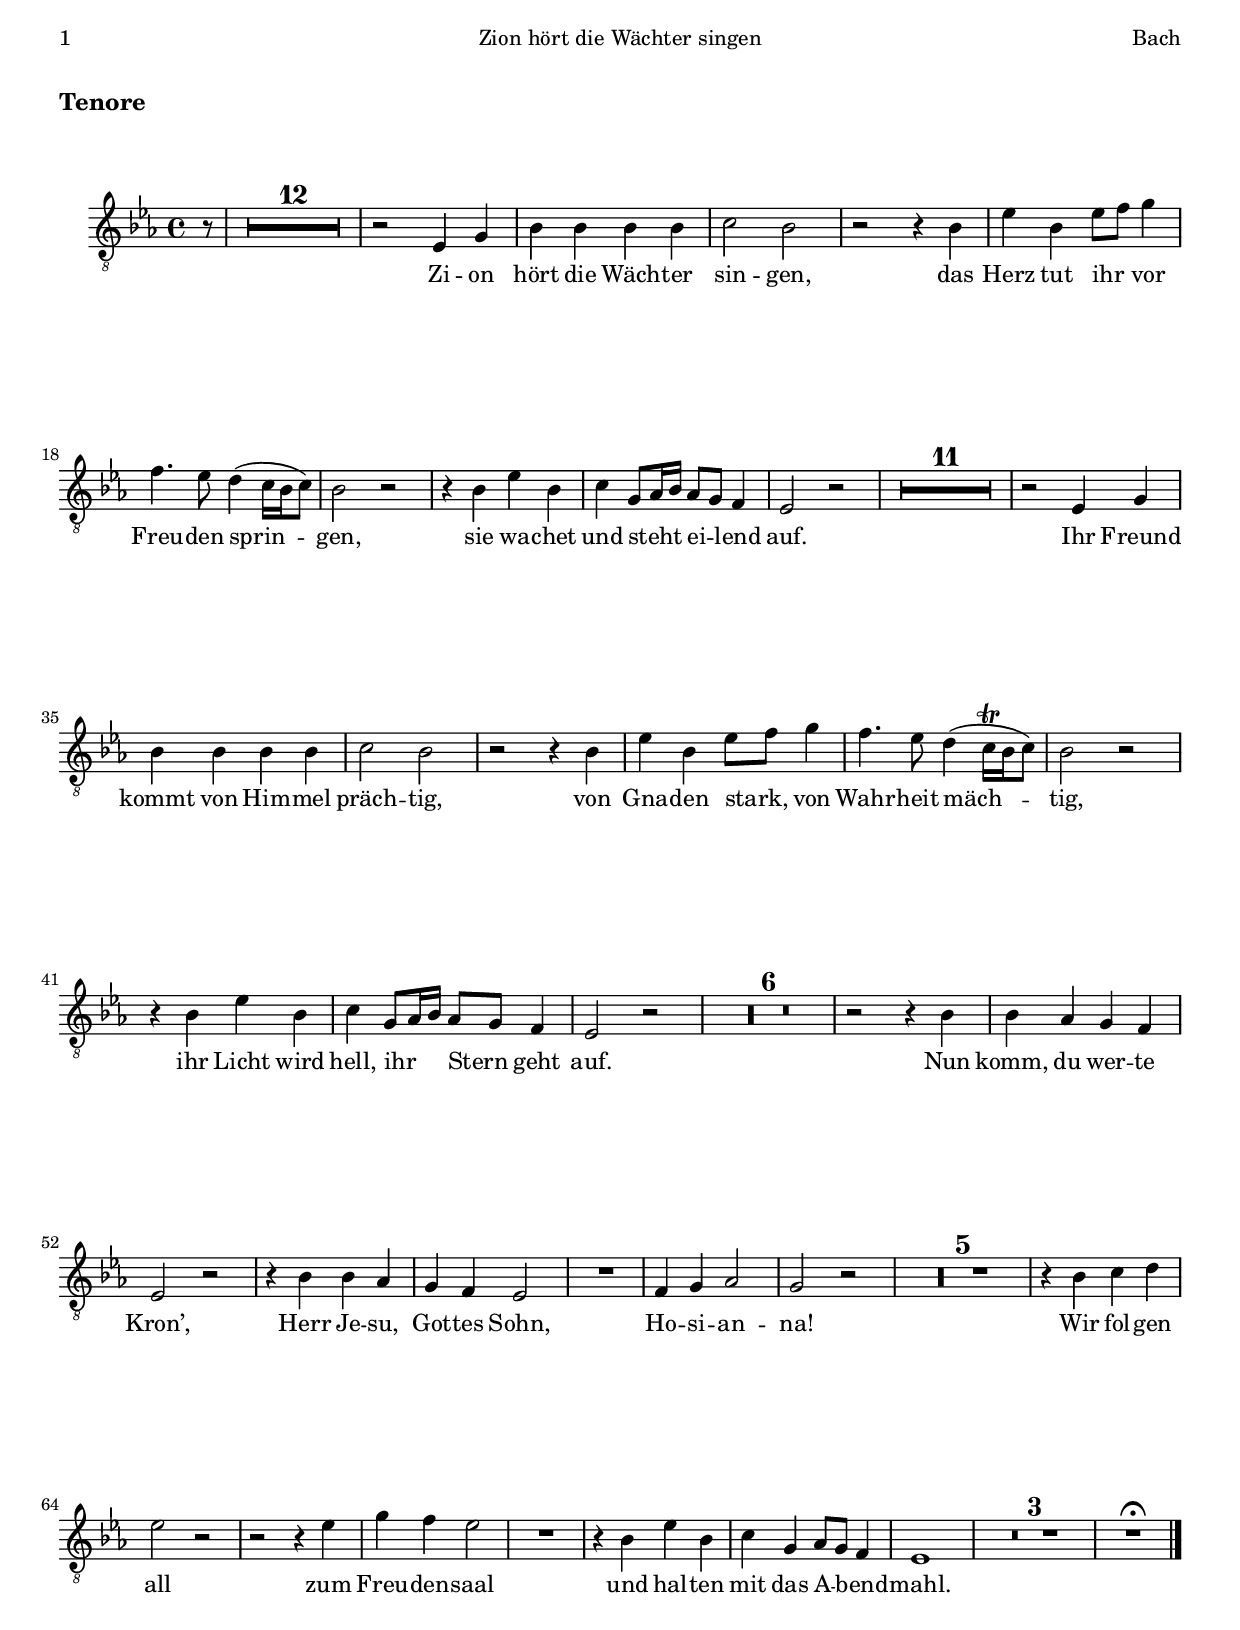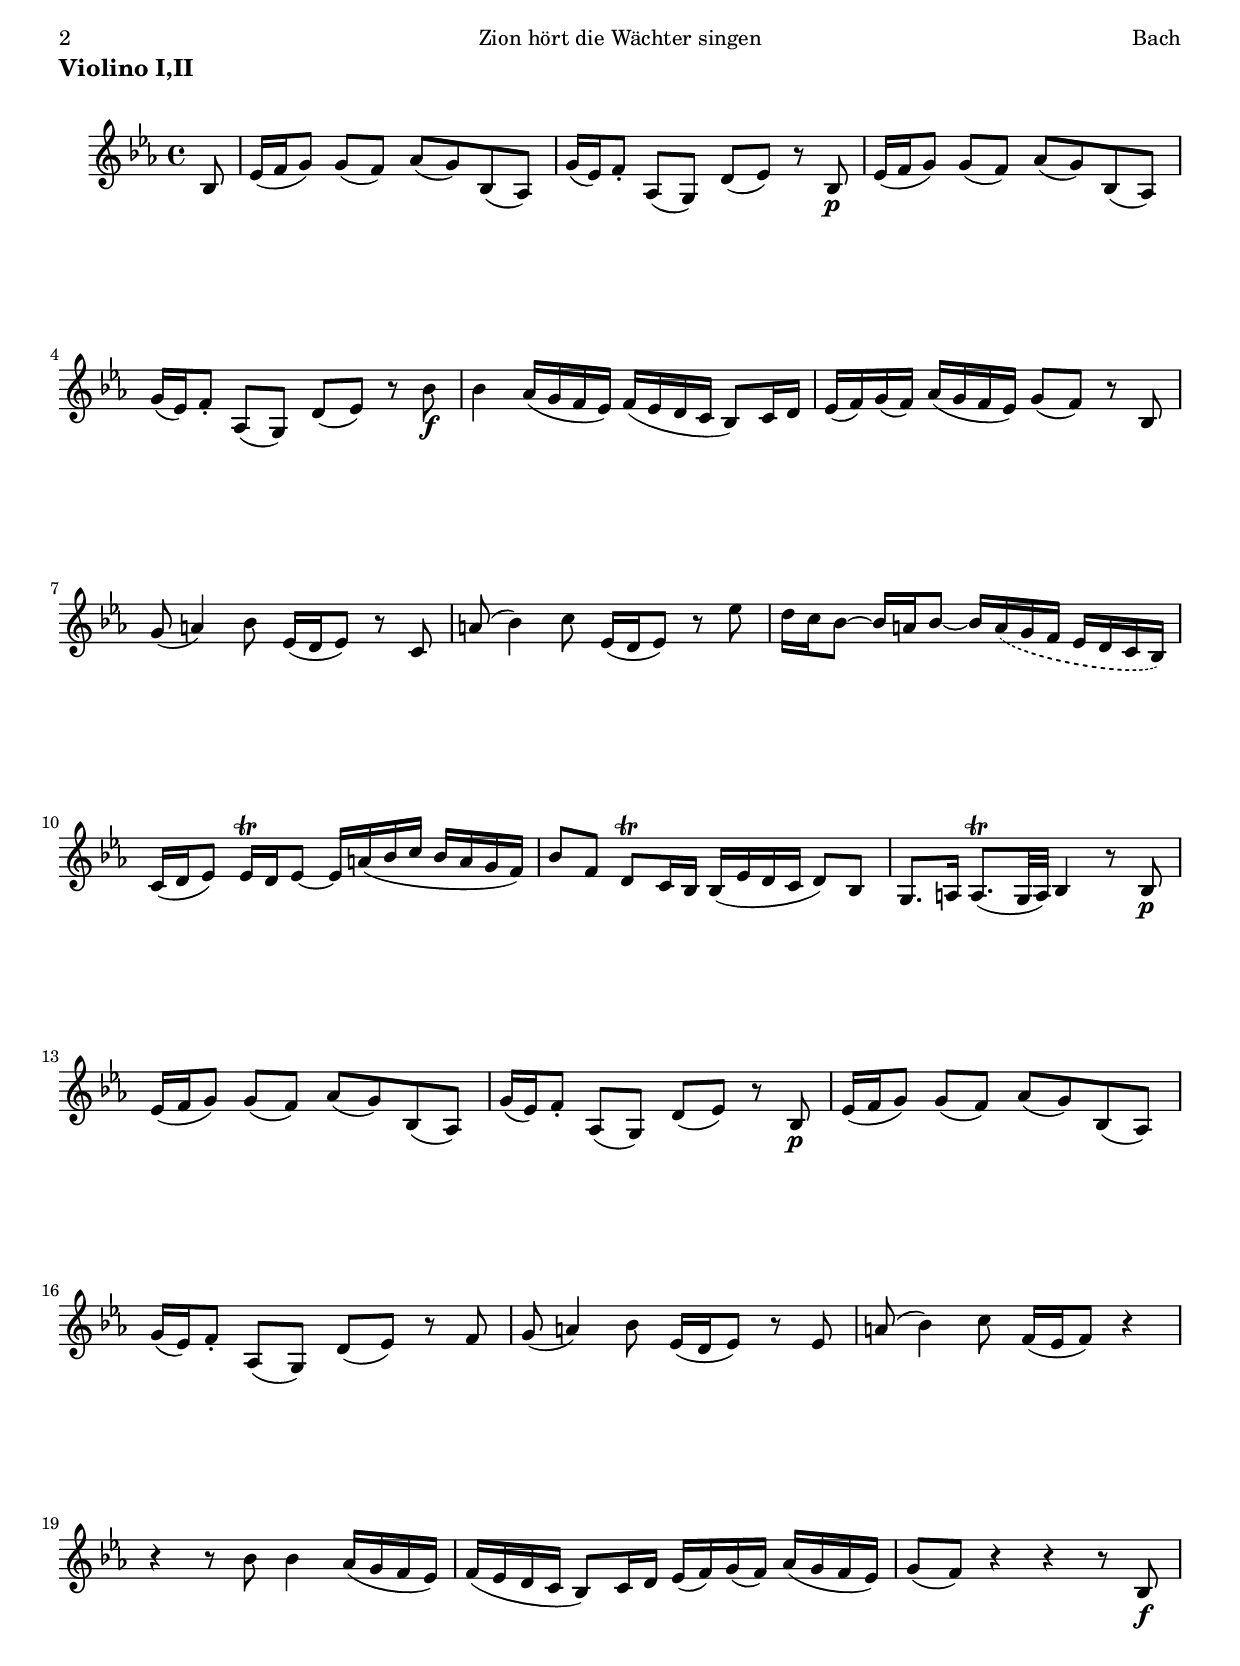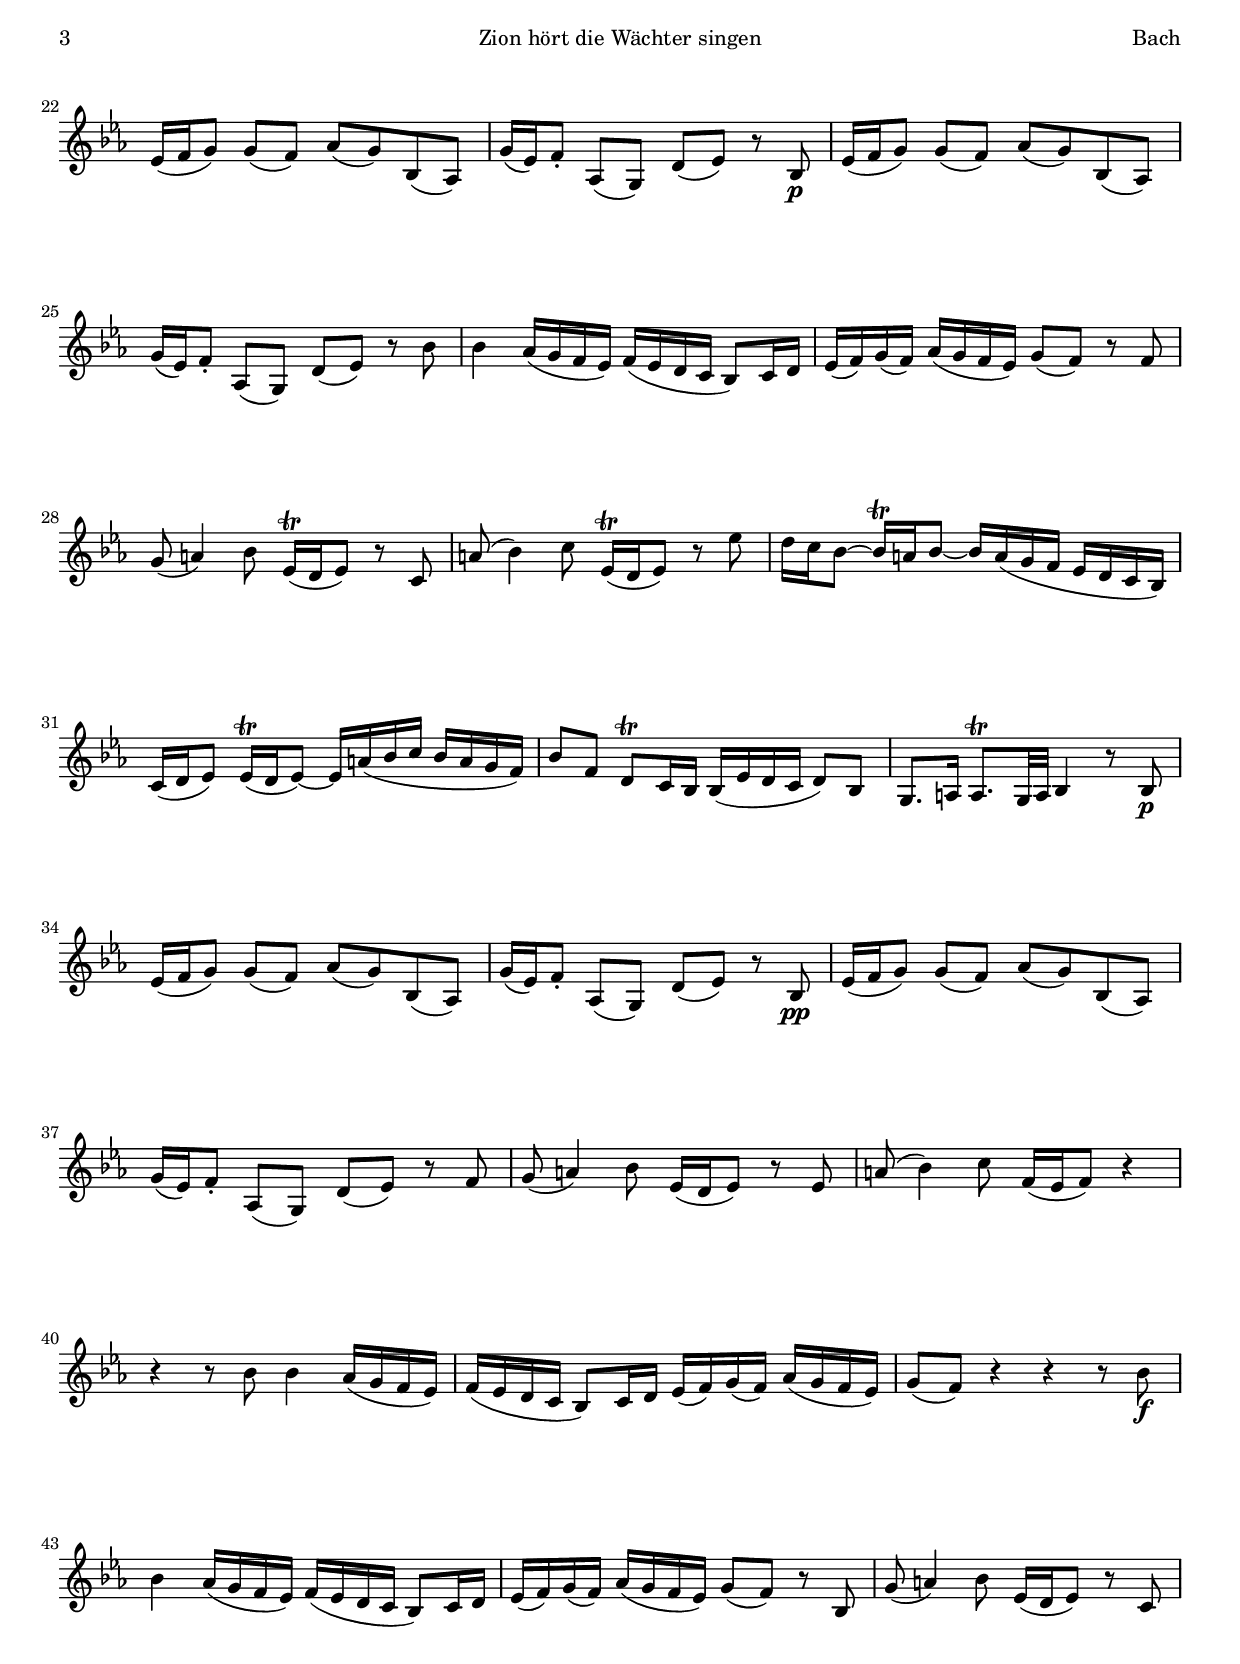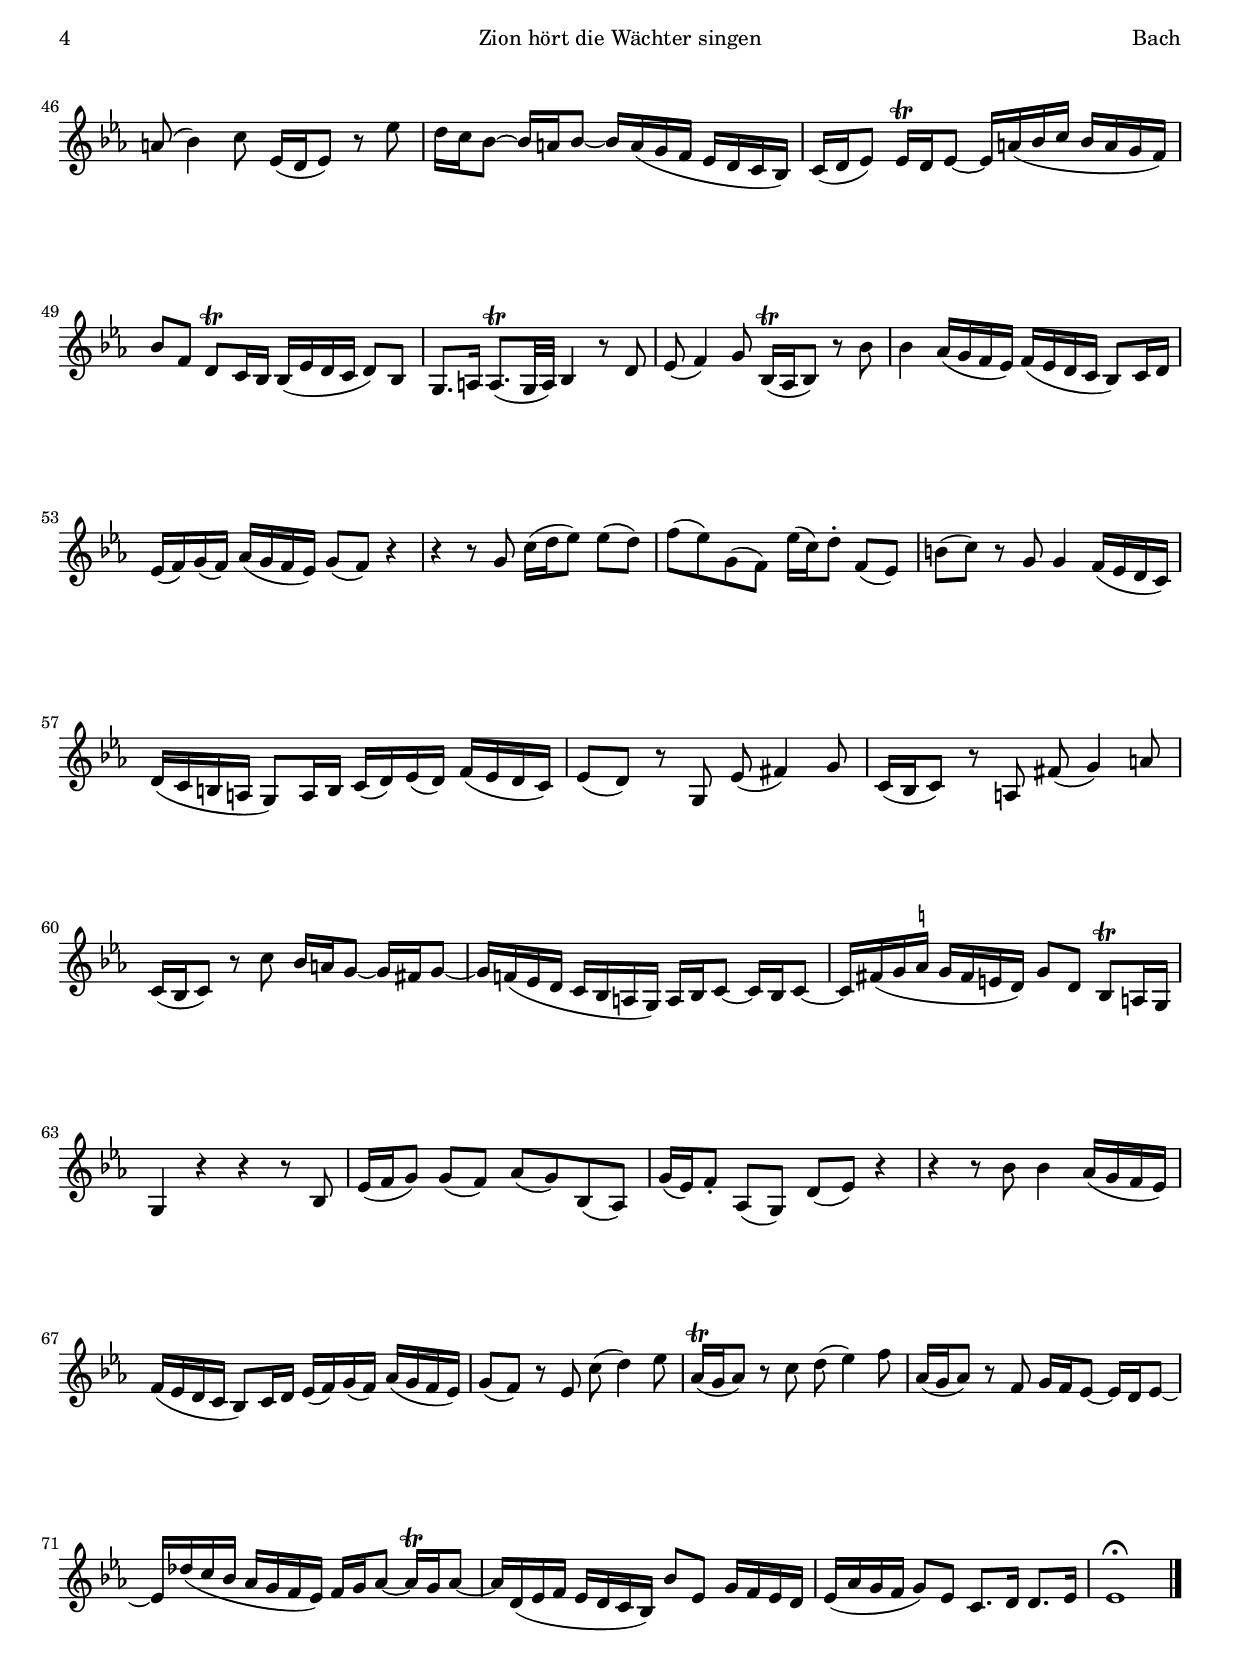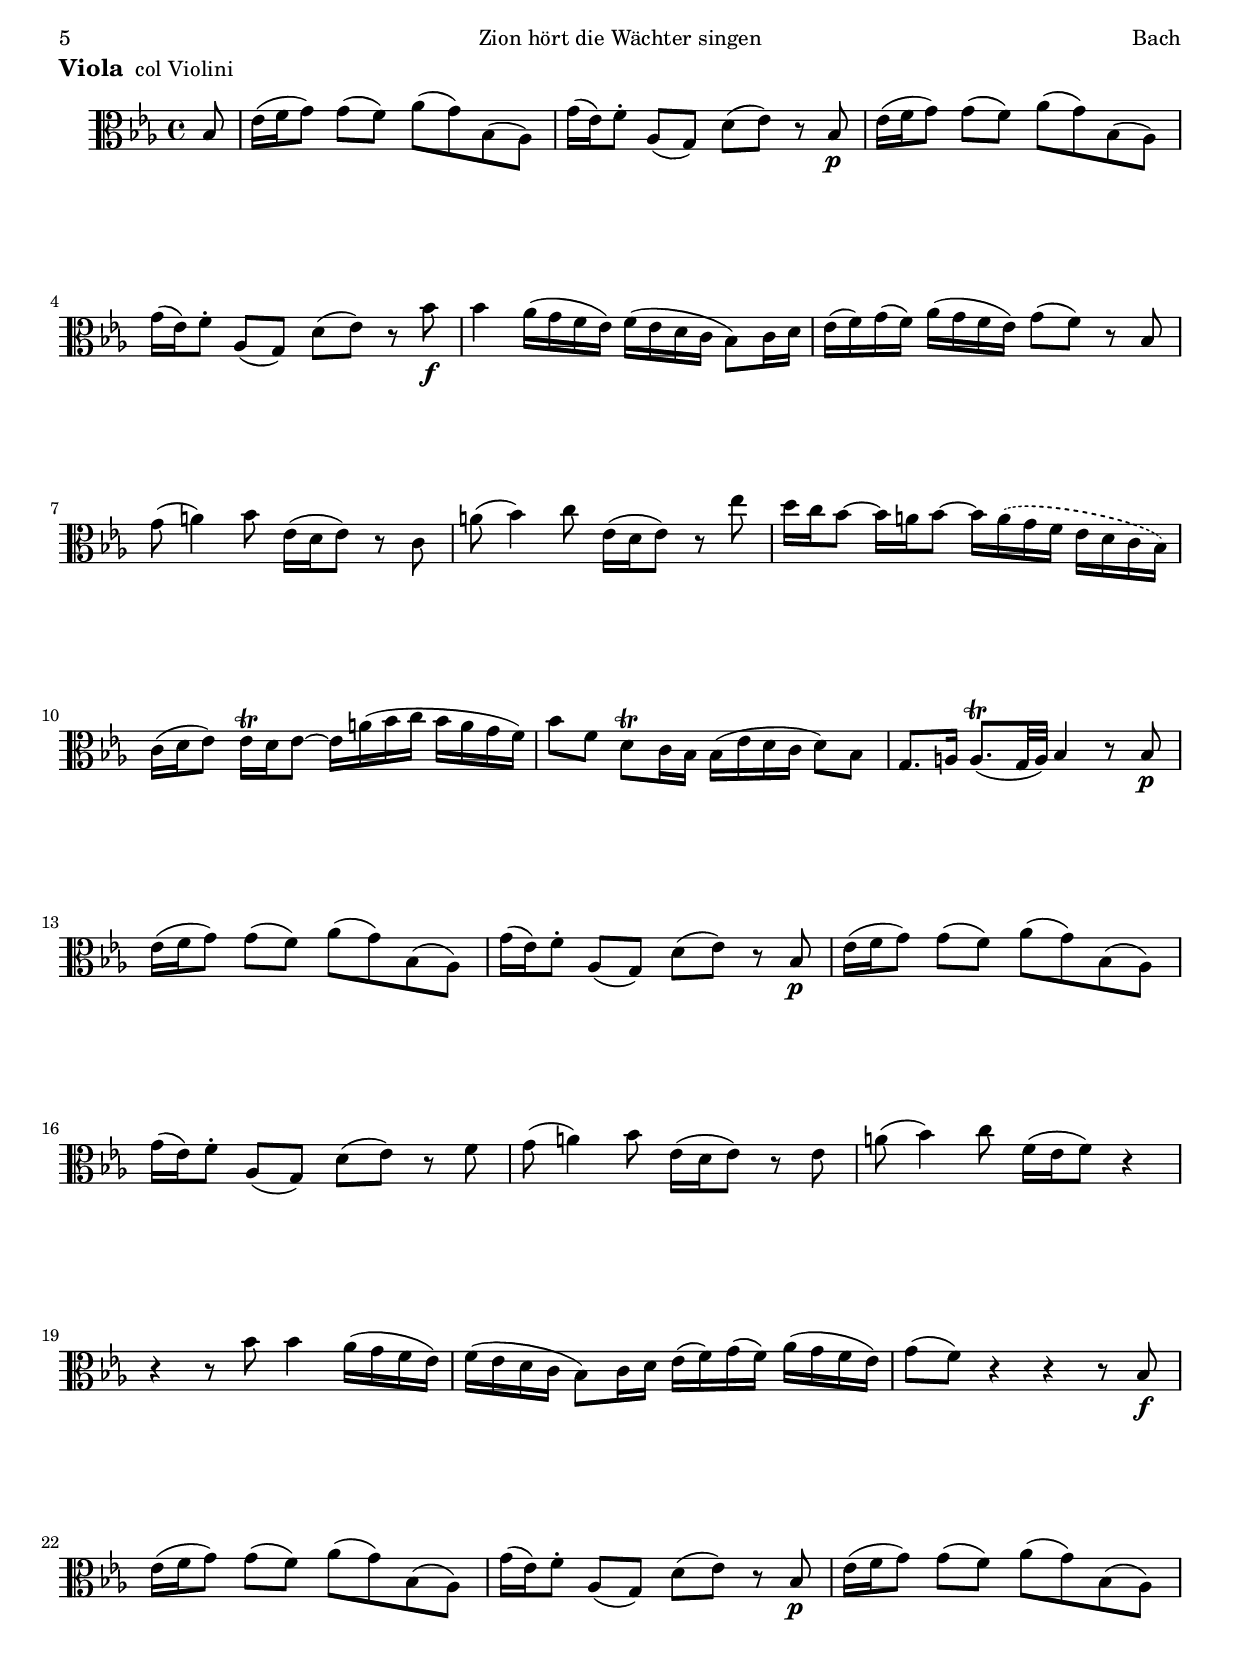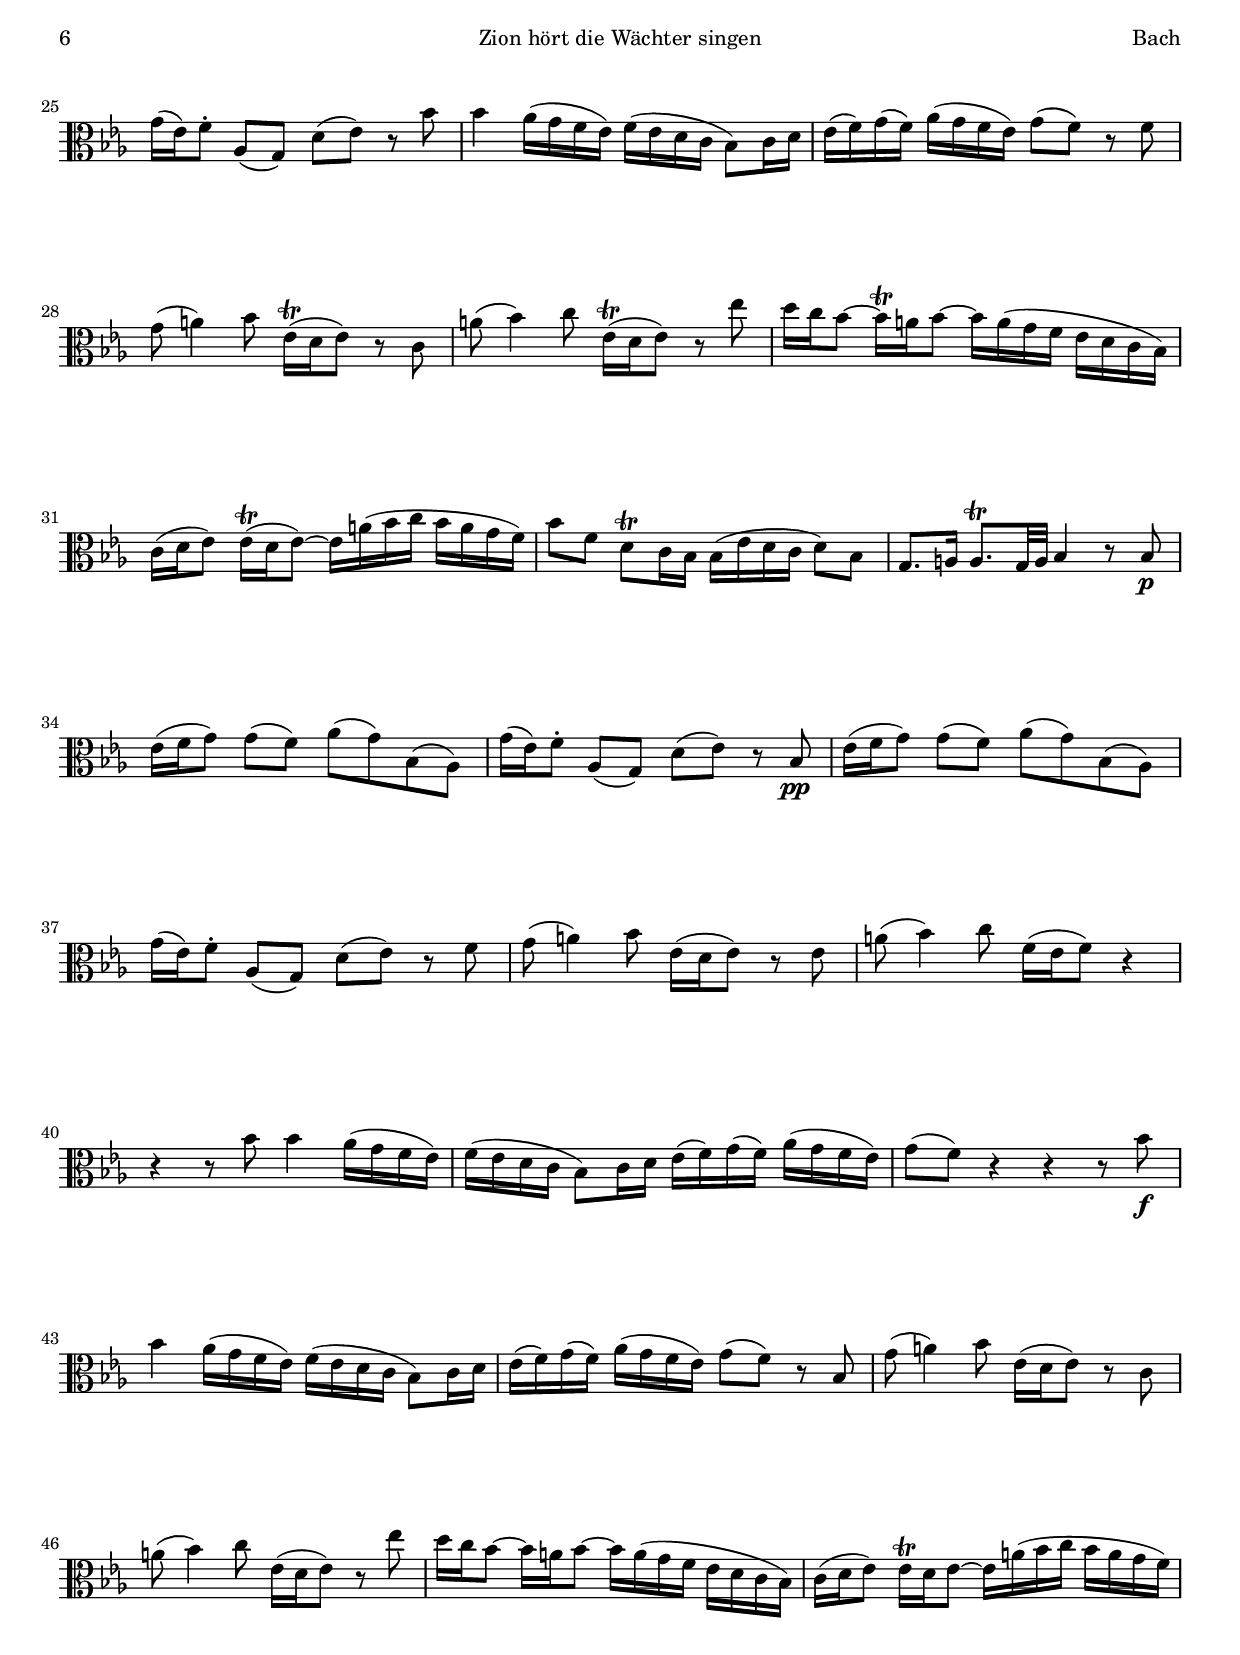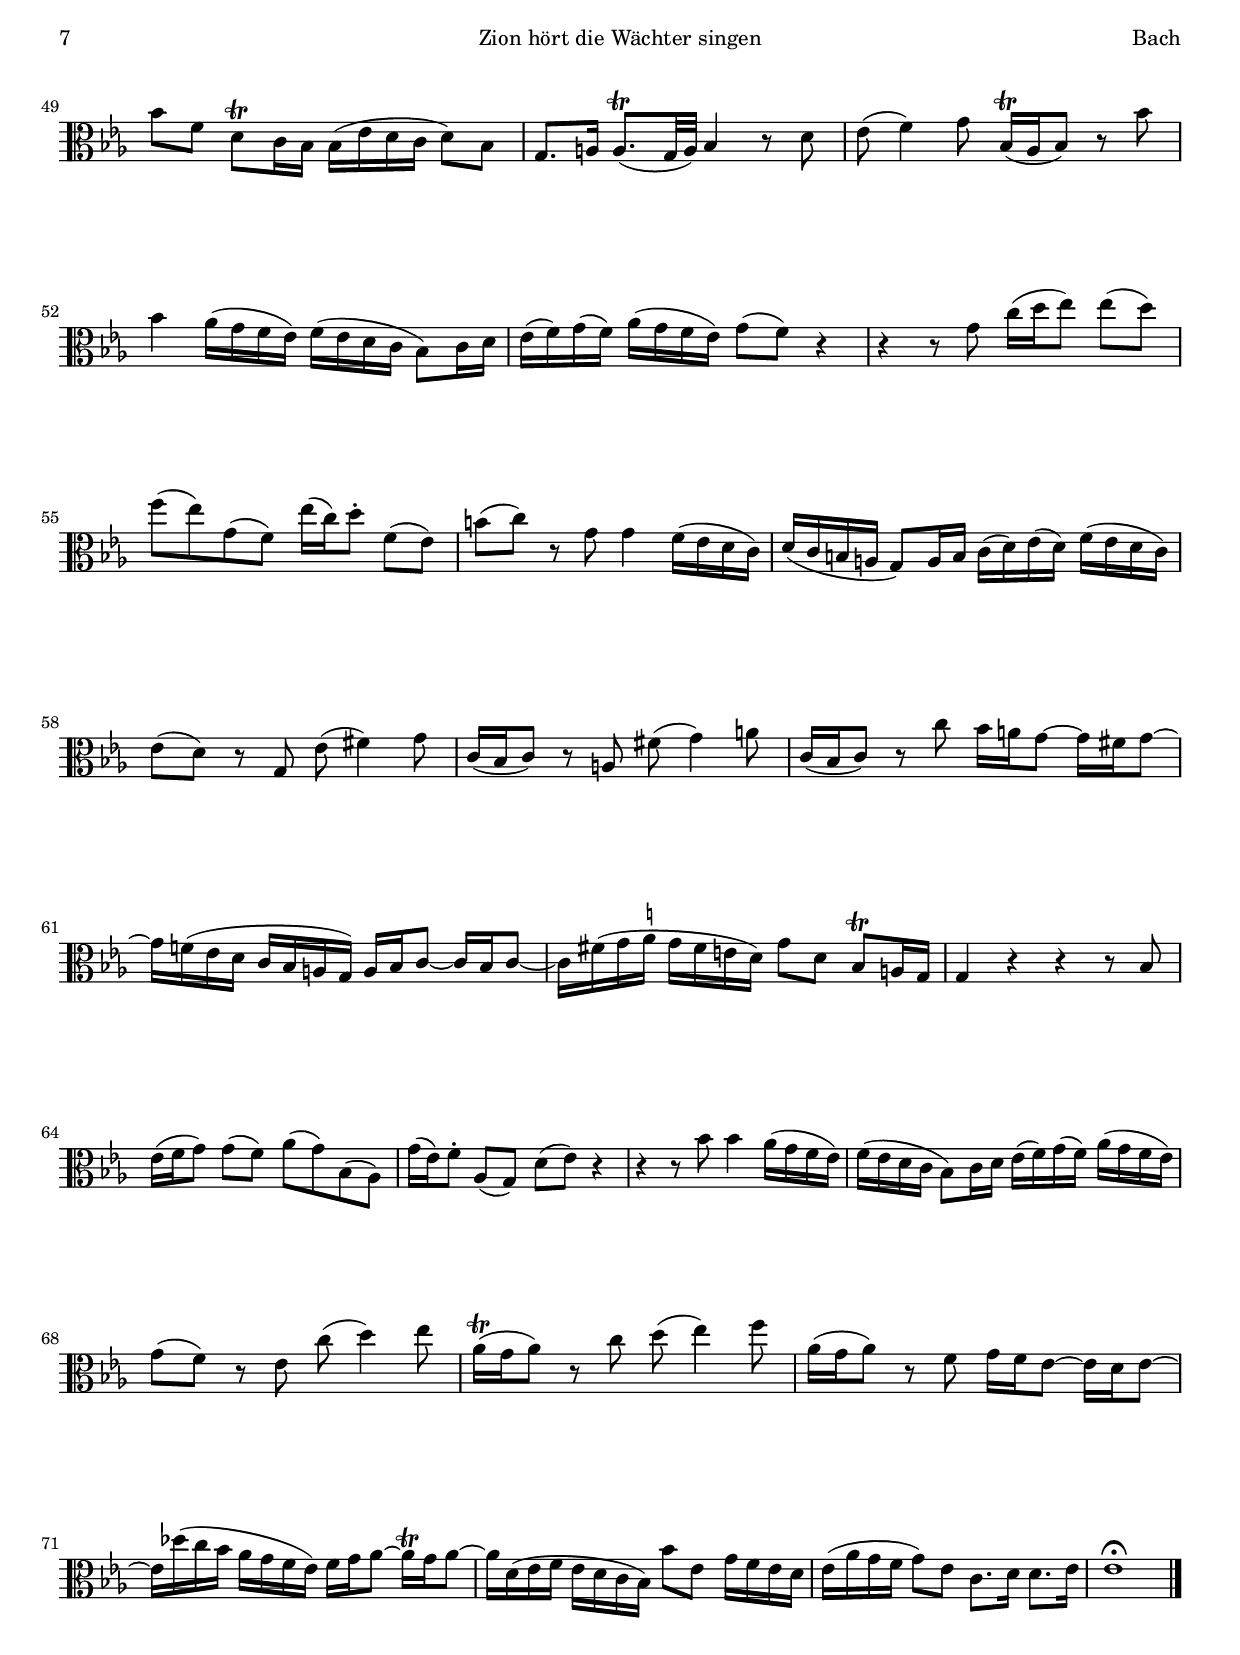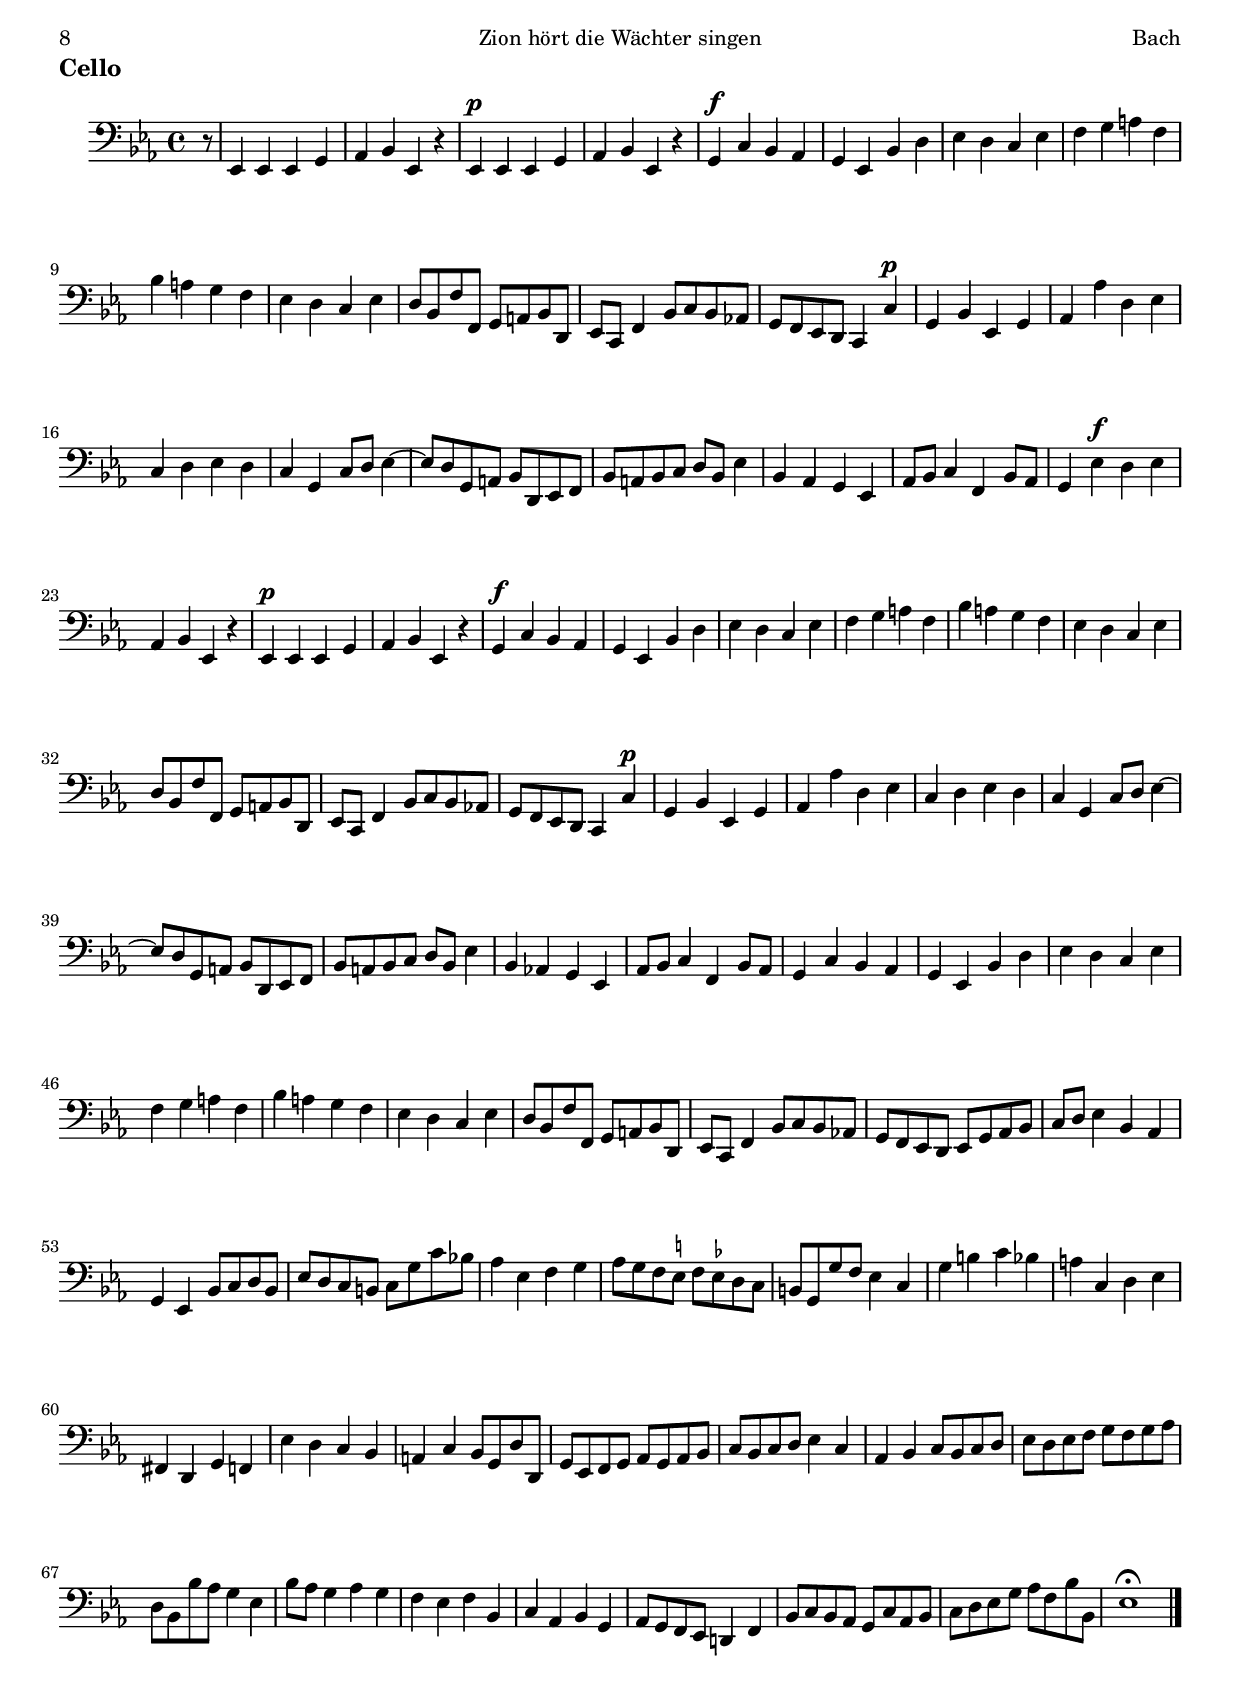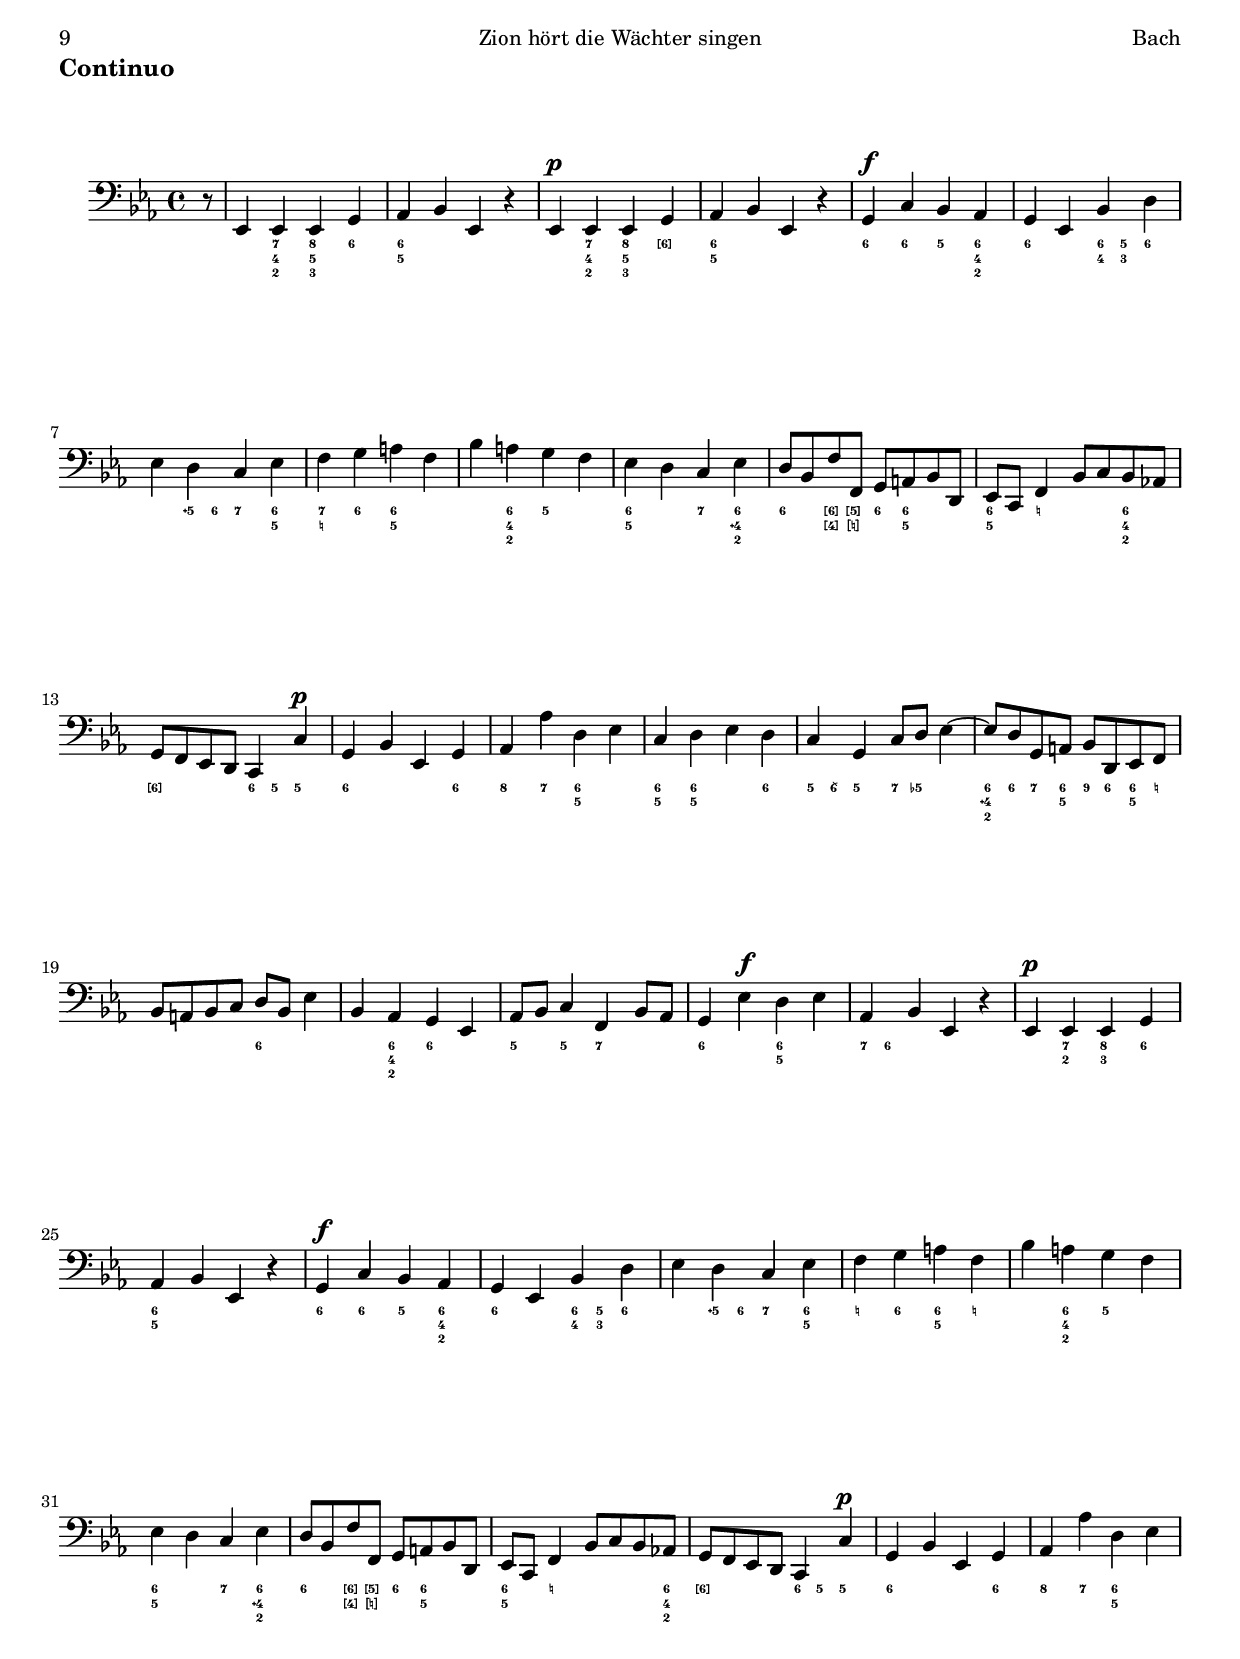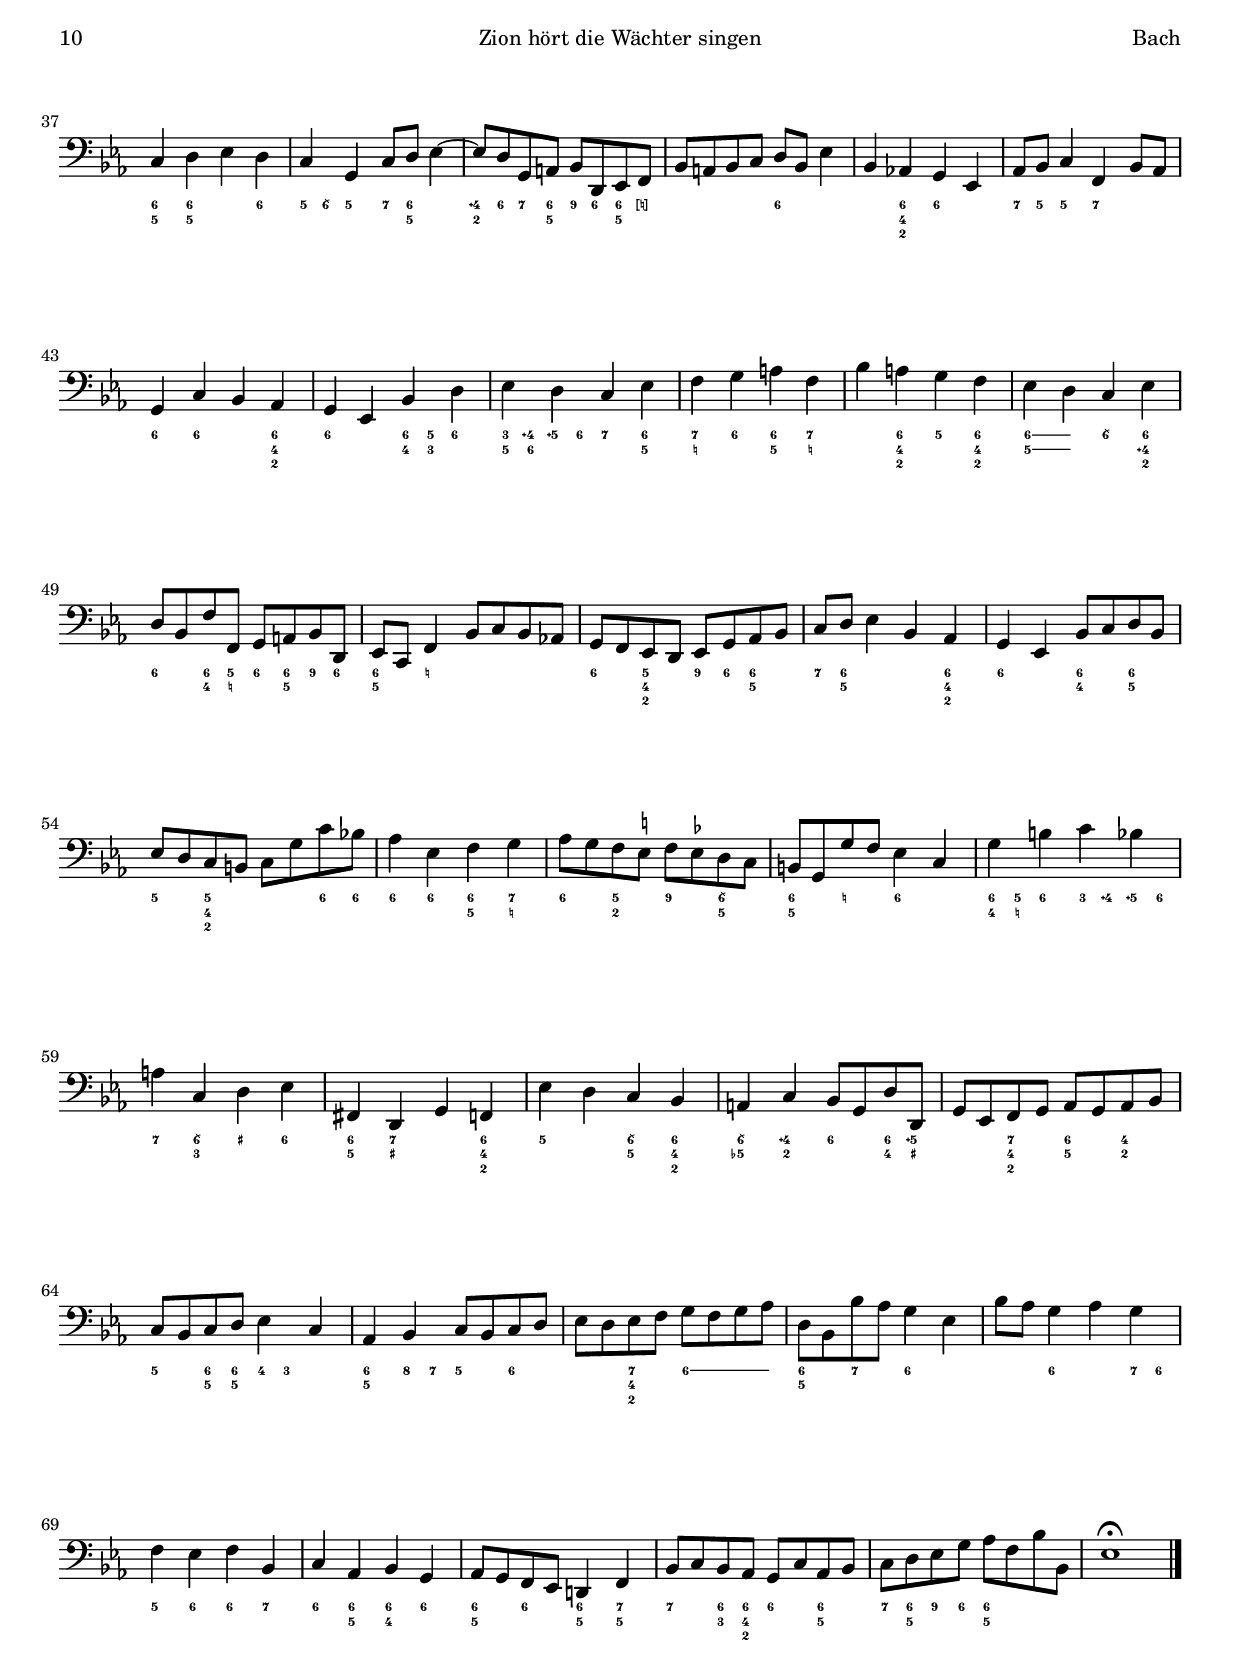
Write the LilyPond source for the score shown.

\version "2.18.0"

#(set-default-paper-size "a4")
#(set-global-staff-size 18.5)
#(ly:set-option 'point-and-click #f)

italicas=\override LyricText.font-shape = #'italic
rectas=\override LyricText.font-shape = #'upright
ss=\once \set suggestAccidentals = ##t
mtempo={\tempo 4 = 64 }
pfermata=\markup{"(" \musicglyph #"scripts.ufermata" ")"}
showMultiRests = { \set Staff.keepAliveInterfaces = #'( rhythmic-grob-interface multi-measure-rest-interface lyric-interface stanza-number-interface percent-repeat-interface) }
hideMultiRests = \unset Staff.keepAliveInterfaces
noados=\once \set Staff.aDueText = #""


htitle="Zion hört die Wächter singen"
hcomposer="Bach"
%{
\header {
	title=\markup{\fontsize #3 "4. Zion hört die Wächter singen"}
	subtitle="Cantata BWV 140"
        subsubtitle=\markup{\null \vspace #1 }
        composer="Johann Sebastian Bach (1685-1750)"
       %opus="(-)"
	%poet=\markup{"BWV 245"}
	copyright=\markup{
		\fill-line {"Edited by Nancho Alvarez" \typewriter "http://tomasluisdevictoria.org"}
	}
%	tagline=""
}
%}
global={
  \compressFullBarRests
  \key ees \major \time 4/4 \partial 8 \skip 8
  \skip 1*74 \bar "|."
}

tenor=\relative c{
        \set autoBeaming = ##f
        r8
        R1*12
        r2 ees4 g
        bes4 bes bes bes
        c2 bes
        r2 r4 bes
        ees4 bes ees8[ f] g4
        f4. ees8 d4( c16[ bes c8])
        bes2 r
        r4 bes ees bes
        c g8[ aes16 bes] aes 8[ g] f4
        ees2 r
        R1*11
        r2 ees4 g
        bes bes bes bes
        c2 bes
        r2 r4 bes
        ees bes ees8[ f] g4
        f4. ees8 d4( c16^\trill[ bes c8])
        bes2 r
        r4 bes ees bes
        c g8[ aes16 bes] aes8[ g] f4
        ees2 r
        R1*6
        r2 r4 bes'
        bes aes g f
        ees2 r
        r4 bes' bes aes
        g f ees2
        R1
        f4 g aes2
        g2 r
        R1*5
        r4 bes c d
        ees2 r
        r r4 ees
        g f ees2
        R1
        r4 bes ees bes
        c g aes8[ g] f4
        ees1
        R1*3
        %r1^\fermata
        R1^\fermataMarkup
}

textotenor=\lyricmode{
% verse 2 of the choral "Wachet auf, ruft uns die Stimme"
Zi -- on hört die Wäch -- ter sin -- gen,
das Herz tut ihr vor Freu -- den sprin -- gen,
sie wa -- chet und steht ei -- lend auf.
Ihr Freund kommt von Him -- mel präch -- tig,
von Gna -- den stark, von Wahr -- heit mäch -- tig,
ihr Licht wird hell, ihr Stern geht auf.
Nun komm, du wer -- te Kron’,
Herr Je -- su, Got -- tes Sohn,
Ho -- si -- an -- na!
Wir fol -- gen all
zum Freu -- den -- saal
und hal -- ten mit das A -- bend -- mahl.
}


violinuno = \relative c' {
          %s4*0_\markup{\smaller "Violino piccolo tacet)"}
          bes8
          ees16( f g8) g( f) aes( g) bes,( aes)
          g'16( ees) f8-. aes,( g) d'( ees) r8 bes-\p
          ees16( f g8) g( f) aes( g) bes,( aes)
          g'16( ees) f8-. aes,( g) d'( ees) r8 bes'-\f
          bes4 aes16( g f ees) f( ees d c bes8) c16 d
          ees16( f) g( f) aes( g f ees) g8( f) r8 bes,
          g'8( a4) bes8 ees,16( d ees8) r8 c
          a'( bes4) c8 ees,16( d ees8) r8 ees'
          d16 c bes8 ~ bes16 a bes8 ~ 
          \slurDashed
           bes16 a( g f ees d c bes)
          \slurSolid
          c16( d ees8) ees16^\trill d ees8 ~ ees16 a( bes c bes a g f)
          bes8 f d8^\trill c16 bes bes16( ees d c d8) bes
          g8. a16 a8.(^\trill g32 a) bes4 r8 bes-\p % trino editorial
          ees16( f g8) g( f) aes( g) bes,( aes)
          g'16( ees) f8-. aes,8( g) d'( ees) r8 bes-\p
          ees16( f g8) g( f) aes( g) bes,( aes)
          g'16( ees) f8-. aes,8( g) d'( ees) r8 f
          g8( a4) bes8 ees,16( d ees8) r8 ees
          a8( bes4) c8 f,16( ees f8) r4
          r4 r8 bes bes4 aes16( g f ees)
          f( ees d c bes8) c16 d ees( f) g( f) aes( g f ees)
          g8( f) r4 r r8 bes,-\f
          ees16( f g8) g( f) aes( g) bes,( aes)
          g'16( ees) f8-. aes,( g) d'( ees) r8 bes-\p
          ees16( f g8) g( f) aes( g) bes,( aes)
          g'16( ees) f8-. aes,( g) d'( ees) r8 bes'
          bes4 aes16( g f ees) f( ees d c bes8) c16 d
          ees16( f) g( f) aes( g f ees) g8( f) r8 f
          g8( a4) bes8 ees,16^\trill( d ees8) r8 c
          a'8( bes4) c8 ees,16(^\trill d ees8) r8 ees'
          d16 c bes8 ~ bes16^\trill a bes8 ~ bes16 a( g f ees d c bes)
          c( d ees8) ees16^\trill( d ees8 ) ~ ees16 a( bes c bes a g f)
          bes8 f d^\trill c16 bes bes( ees d c d8) bes
          g8. a16 a8.^\trill g32 a bes4 r8 bes-\p % trino editorial
          ees16( f g8) g( f) aes( g) bes,( aes)
          g'16( ees) f8-. aes,( g) d'( ees) r8 bes-\pp
          ees16( f g8) g( f) aes( g) bes,( aes)
          g'16( ees) f8-. aes,( g) d'( ees) r8 f
          g8( a4) bes8 ees,16( d ees8) r ees
          a8( bes4) c8 f,16( ees f8) r4
          r r8 bes bes4 aes16( g f ees)
          f16( ees d c bes8) c16 d ees16( f) g( f) aes( g f ees)
          g8( f) r4 r r8 bes-\f
          bes4 aes16( g f ees) f( ees d c bes8) c16 d
          ees( f) g( f) aes( g f ees) g8( f) r8 bes,
          g'8( a4) bes8 ees,16( d ees8) r8 c
          a'( bes4) c8 ees,16( d ees8) r8 ees'
          d16 c bes8 ~ bes16 a bes8 ~ bes16 a( g f ees d c bes)
          c( d ees8) ees16^\trill d ees8 ~ ees16 a( bes c bes a g f)
          bes8 f d^\trill c16 bes bes( ees d c d8) bes
          g8. a16 a8.(^\trill g32 a) bes4 r8 d % trino editorial
          ees8( f4) g8 bes,16(^\trill aes bes8) r8 bes'
          bes4 aes16( g f ees) f( ees d c bes8) c16 d
          ees16( f) g( f) aes( g f ees) g8( f) r4
          r4 r8 g c16( d ees8) ees( d)
          f( ees) g,( f) ees'16( c) d8-. f,8( ees)
          b'8( c) r8 g g4 f16( ees d c)
          d( c b a g8) a16 b c( d) ees( d) f( ees d c)
          ees8( d) r8 g, ees'8( fis4) g8
          c,16( bes c8) r8 a fis'8( g4) a8
          c,16( bes c8) r8 c' bes16 a g8 ~ g16 fis g8 ~
          g16 f!16( ees d c bes a g) a16 bes c8 ~ c16 bes c8 ~ % a16( bes c8 ~ c16 bes) c8
          \override AccidentalSuggestion.avoid-slur = #'outside
          c16 fis( g \ss a g fis e d) g8 d bes^\trill a16 g
          g4 r r r8 bes
          ees16( f g8) g( f) aes( g) bes,( aes)
          g'16( ees) f8-. aes,( g) d'( ees) r4
          r4 r8 bes' bes4 aes16( g f ees)
          f( ees d c bes8) c16 d ees( f) g( f) aes( g f ees)
          g8( f) r ees c'8( d4) ees8
          aes,16^\trill( g aes8) r8 c d8( ees4) f8
          aes,16( g aes8) r8 f g16 f ees8 ~ ees16 d ees8 ~
          ees16 des'( c bes aes g f ees) f g aes8 ~ aes16^\trill g aes8 ~
          aes16 d,( ees f ees d c bes) bes'8 ees, g16 f ees d
          ees( aes g f g8) ees c8. d16 d8. ees16
          ees1^\fermata
}


cello=\relative c,{
  r8 
  ees4 ees ees g
  aes bes ees, r
  ees^\p ees ees g
  aes bes ees, r
  g^\f c bes aes
  g ees bes' d
  ees d c ees
  f g a f
  bes a g f
  ees d c ees
  d8 bes f' f, g a bes d, 
  ees c f4 bes8 c bes aes!
  g f ees d c4 c'^\p
  g4 bes ees, g
  aes aes' d, ees
  c d ees d
  c g c8 d ees4 ~
  ees8 d g, a bes d, ees f
  bes a bes c d bes ees4
  bes aes g ees
  aes8 bes c4 f, bes8 aes
  g4 ees'^\f d ees
  aes, bes ees, r
  ees^\p ees ees g
  aes bes ees, r
  g^\f c bes aes
  g ees bes' d
  ees d c ees
  f g a f
  bes a g f
  ees d c ees
  d8 bes f' f, g a bes d,
  ees c f4 bes8 c bes aes! 
  g f ees d c4 c'^\p 
  g4 bes ees, g
  aes aes' d, ees
  c4 d ees d
  c g c8 d ees4 ~ 
  ees8 d g, a bes d, ees f
  bes a bes c d bes ees4
  bes aes! g ees
  aes8 bes c4 f, bes8 aes
  g4 c bes aes
  g ees bes' d
  ees d c ees
  f g a f
  bes a g f
  ees d c ees
  d8 bes f' f, g a bes d,
  ees c f4 bes8 c bes aes!
  g f ees d ees g aes bes
  c d ees4 bes aes
  g ees bes'8 c d bes
  ees8 d c b c g' c bes!
  aes4 ees f g
  aes8 g f \ss e f \ss ees d c
  b8 g g' f ees4 c
  g'4 b c bes
  a c, d ees
  fis, d g f
  ees' d c bes
  a4 c bes8 g d' d,
  g ees f g aes g aes bes
  c bes c d ees4 c
  aes4 bes c8 bes c d
  ees8 d ees f g f g aes
  d, bes bes' aes g4 ees
  bes'8 aes g4 aes g
  f ees f bes,
  c4 aes bes g
  aes8 g f ees d!4 f
  bes8 c bes aes g c aes bes
  c d ees g aes f bes bes,
  ees1^\fermata
}

cifrado=\figuremode{
  \override FiguredBass.BassFigure #'font-size = #-2
  s8
  s4
  <7 4 2>4 <8 5 3> <6>
  <6 5 > s s2
  s4 <7 4 2> <8 5 3> <[6]>
  <6 5>4 s s2
  <6>4 <6> <5> <6 4 2>
  <6>2 <6 4>8 <5 3> <6>4
  s4 <5\+>8 <6> <7>4 <6 5>
  <7 _!> <6> <6 5> s
  s <6 4 2> <5> s
  <6 5>4 s <7> <6 4\+ 2>
  <6>4 <[6] [4]>8 <[5] [_!]> <6> <6 5> s4
  <6 5> <_!> s4 <6 4 2>
  <[6]>2 <6>8 <5> <5>4
  <6> s s <6>
  <8> <7> <6 5> s
  <6 5>4 <6 5> s <6>
  <5>8 <6\\> <5>4 <7>8 <5-> s4
  <6 4\+ 2>8 <6> <7> <6 5> <9> <6> <6 5> <_!>
  s2 <6>4 s
  s <6 4 2> <6> s
  <5> <5> <7> s
  <6> s <6 5> s
  <7>8 <6> s4 s2
  s4 <7 2> <8 3> <6>
  <6 5>4 s s2
  <6>4 <6> <5> <6 4 2>
  <6> s <6 4>8 <5 3> <6>4
  s4 <5\+>8 <6> <7>4 <6 5>
  <_!>4 <6> <6 5> <_!>
  s <6 4 2> <5> s
  <6 5> s <7> <6 4\+ 2>
  <6>4 <[6] [4]>8 <[5] [_!]> <6> <6 5> s4
  <6 5> <_!> s s8 <6 4 2>
  <[6]>2 <6>8 <5> <5>4
  <6>4 s s <6>
  <8> <7> <6 5> s
  <6 5> <6 5> s <6>
  <5>8 <6\\> <5>4 <7>8 <6 5> s4
  <4\+ 2>8 <6> <7> <6 5> <9> <6> <6 5> <[_!]>
  s2 <6>4 s
  s4 <6 4 2> <6> s
  <7>8 <5> <5>4 <7> s
  <6>4 <6> s <6 4 2>
  <6> s <6 4>8 <5 3> <6>4
  <3 5>8 <4\+ 6> <5\+> <6> <7>4 <6 5>
  <7 _!>4 <6> <6 5> <7 _!>
  s4 <6 4 2> <5> <6 4 2>
  \bassFigureExtendersOn
  <6\! 5> <6 5>
  \bassFigureExtendersOff
   <6\\> <6 4\+ 2>
  <6>4 <6 4>8 <5 _!> <6> <6 5> <9> <6>
  <6 5>4 <_!> s2
  <6>4 <5 4 2> <9>8 <6> <6 5>4
  <7>8 <6 5> s4 s <6 4 2>
  <6> s <6 4> <6 5>
  <5> <5 4 2> s <6>8 <6>
  <6>4 <6> <6 5> <7 _!>
  <6> <5 2> <9> <6\\ 5>
  <6 5> <_!> <6> s
  <6 4>8 <5 _!> <6>4 <3>8 <4\+> <5\+> <6>
  <7>4 <6\\ 3> <_+> <6>
  <6 5> <7 _+> s <6 4 2>
  <5> s <6\\ 5> <6 4 2>
  <6\\ 5-> <4\+ 2> <6> <6 4>8 <5\+ _+>
  s4 <7 4 2> <6 5> <4 2>
  <5> <6 5>8 <6 5> <4> <3> s4
  <6 5> <8>8 <7> <5>4 <6>
  s4 <7 4 2>
  \bassFigureExtendersOn
   <6>4. <6>8
  \bassFigureExtendersOff
  <6 5>4 <7> <6> s
  s <6> s <7>8 <6>
  <5>4 <6> <6> <7>
  <6> <6 5> <6 4> <6>
  <6 5>4 <6> <6 5> <7 5>
  <7>4 <6 3>8 <6 4 2> <6>4 <6 5>
  <7>8 <6 5> <9> <6> <6 5>4 s
  s1
}
guia=\relative c''{
  \set autoBeaming = ##t

}



\markup{\null \vspace #1 }
\markup{\bold \larger "Tenore"}
\score{
        \new Staff <<\global
        \new Voice="v3" {
            %    \set Staff.instrumentName="Tenore "
             %   \set Staff.shortInstrumentName="T"
                \clef "G_8"
                \tenor }
        \new Lyrics \lyricsto "v3" {\textotenor }
        >>
}
\pageBreak

\markup{\bold \larger "Violino I,II"}
\score{
      \new Staff<<\global
	\new Voice="vi1" {
		%\set Staff.instrumentName=\markup{\center-column{"Violino I, II" \raise #1 "e Viola"}}
		\clef "treble"
		\violinuno }
	>> 
}
\pageBreak

\markup{\bold \larger "Viola" " col Violini"}
\score{
      \new Staff<<\global
	\new Voice="vi1" {
		%\set Staff.instrumentName=\markup{\center-column{"Violino I, II" \raise #1 "e Viola"}}
		\clef "alto"
		\violinuno }
	>> 
}
\pageBreak

\markup{\bold \larger "Cello"}
\score{
      \new Staff<<\global
	\new Voice="cont" {
		%\set Staff.instrumentName=\markup{ "Cello "}
		\clef "bass"
		\cello }
	>>
}
\pageBreak

\markup{\bold \larger "Continuo"}
\score{
      \new Staff<<\global
	\new Voice="cont" {
		%\set Staff.instrumentName=\markup{ "Continuo "}
		\clef "bass"
		\cello }
	\new FiguredBass {\cifrado }
	>>
}


%{
	\new Staff \with{ 
      \remove Ambitus_engraver
      fontSize = #-3
      \override StaffSymbol #'staff-space = #(magstep -4)
      }<<\global
	\new Voice="v6" {
		\clef "treble"
		\guia }
	>>
%}

%{
\layout{ 
	\context {\Lyrics 
		\override VerticalAxisGroup.staff-affinity = #UP
		\override VerticalAxisGroup.nonstaff-relatedstaff-spacing =
			#'((basic-distance . 0) (minimum-distance . 0) (padding . 1))
		\override LyricText.font-size = #1.2
		\override LyricHyphen.minimum-distance = #0.5
	}
	\context {\Score 
		tempoHideNote = ##t
		\override BarNumber.padding = #2 
	}
	\context {\Voice 
		%melismaBusyProperties = #'()
		%autoBeaming = ##f
	}

        \context {\ChoirStaff 
                  \override StaffGrouper.staffgroup-staff-spacing =
                        #'((basic-distance . 15) (minimum-distance . 0) (padding . 1))
                  \override StaffGrouper.staff-staff-spacing =
                        #'((basic-distance . 11) (minimum-distance . 0) (padding . 1))
        }

        \context {\StaffGroup
                  \override StaffGrouper.staffgroup-staff-spacing =
                        #'((basic-distance . 15) (minimum-distance . 0) (padding . 1))
                  \override StaffGrouper.staff-staff-spacing =
                        #'((basic-distance . 11) (minimum-distance . 0) (padding . 1))
        }

	\context {\Staff 
                %\RemoveEmptyStaves %notablet
                %\override VerticalAxisGroup.remove-first = ##t
%		\override VerticalAxisGroup.staff-staff-spacing =
%			#'((basic-distance . 10) (minimum-distance . 0) (padding . 1))
		\consists Ambitus_engraver 
		\override LigatureBracket.padding = #1
	}
}
%}

\paper{
	evenHeaderMarkup=\markup  \fill-line { \fromproperty #'page:page-number-string \htitle \hcomposer }
	oddHeaderMarkup= \markup  \fill-line { \on-the-fly #not-first-page \hcomposer \on-the-fly #not-first-page \htitle \on-the-fly #not-first-page \fromproperty #'page:page-number-string }
	oddHeaderMarkup = \evenHeaderMarkup
	%system-count=20
	%page-count = 3
%	systems-per-page = 5
	ragged-last-bottom = ##f
	indent=0.5\cm
	system-system-spacing =
	#'((basic-distance . 22) (minimum-distance . 0) (padding . 5))
	top-system-spacing = % header
	#'((basic-distance . 12) (minimum-distance . 0) (padding . 0))
	last-bottom-spacing = % footer
	#'((basic-distance . 15) (minimum-distance . 0) (padding . 0))
	markup-system-spacing.padding = #1.5
}
